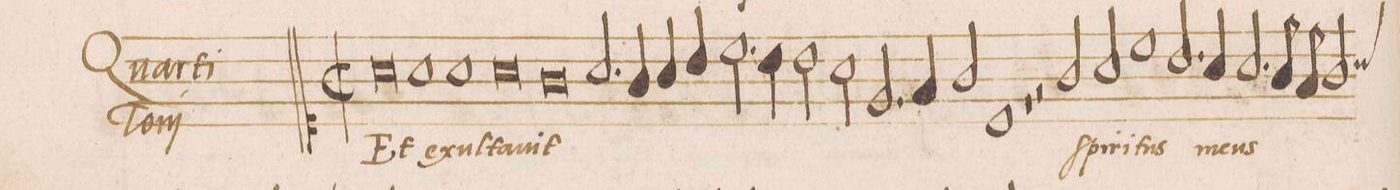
**kern	**text
*I"DISCANTVS	*
*clefC1	*
*k[]	*
*met(C|)	*
*M2/1	*
0a	Et
=2-	=2-
1a	e-
1a	-xul-
=3-	=3-
0a	-ta-
=4-	=4-
0g	-uit
=5-	=5-
2.a/	.
4g/	.
4a/	.
4b/	.
2.cc\	.
=6-	=6-
4b\	.
2b\	.
2a\	.
2.e/	.
=7-	=7-
4f/	.
2g/	.
1c	.
=8-	=8-
1r	.
2r	.
2g/	ſpi-
=9-	=9-
2a/	-ri-
1cc	-tus
2.b/	.
=10-	=10-
4a/	me-
2.a/	-us
8g/	.
8f/	.
2g/	.
*custos:a	*
=11-	=11-
*-	*-
